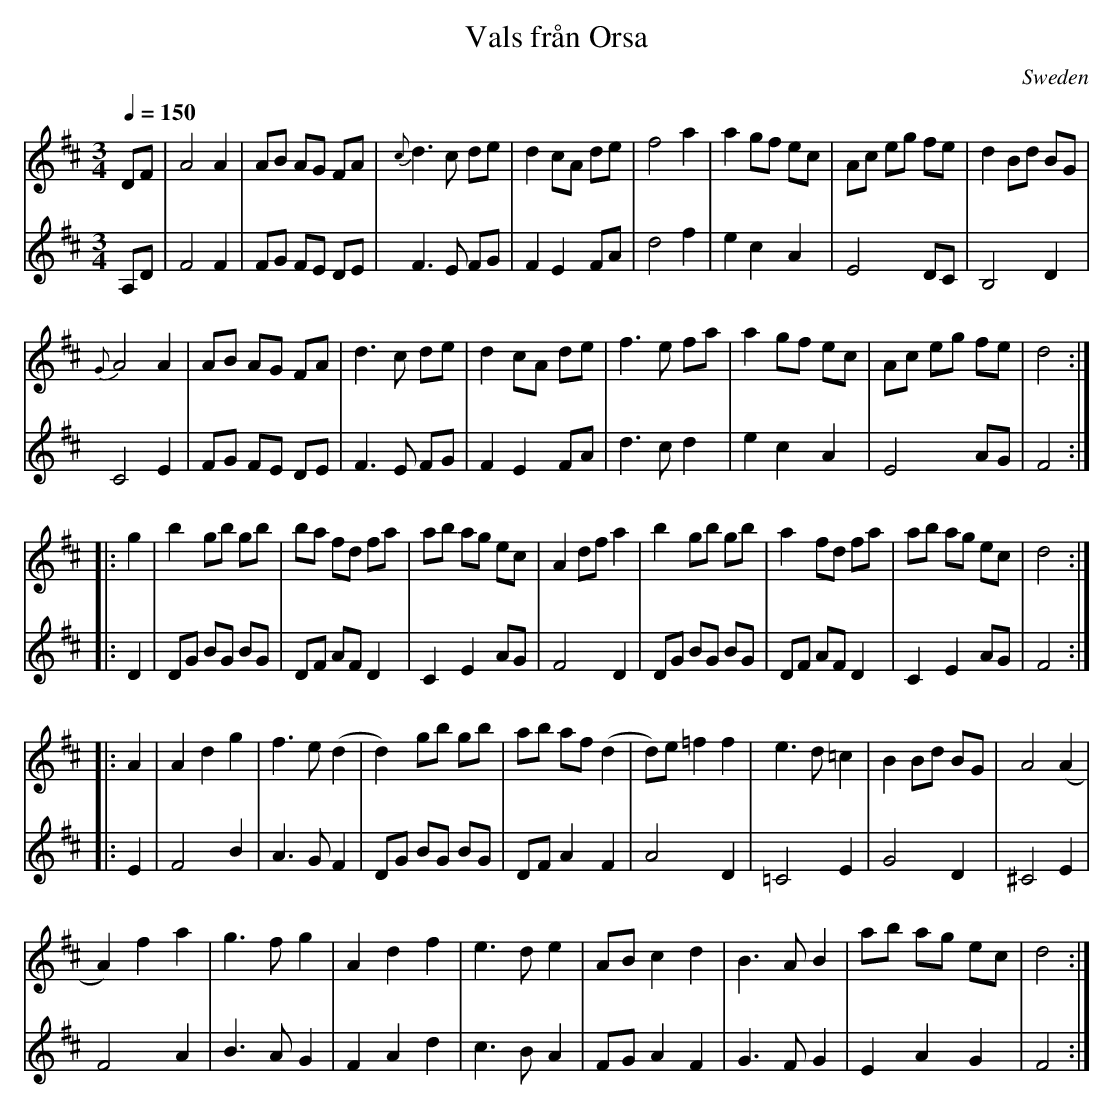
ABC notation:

X:1
T:Vals från Orsa
Q:1/4=150
O:Sweden
M:3/4
K:D
V:1
V:2
V:1
DF|\
A4A2| AB AG FA| {c}d3c de| d2 cA de|\
f4a2| a2 gf ec| Ac eg fe| d2 Bd BG|
{G}A4 A2| AB AG FA| d3c de| d2cA de|\
f3e fa| a2 gf ec| Ac eg fe| d4:|
|: g2|\
b2 gb gb| ba fd fa| ab ag ec| A2 df a2|\
b2gb gb| a2 fd fa| ab ag ec| d4:|
|: A2|\
A2 d2g2| f3e (d2| d2) gb gb| ab af (d2|\
d)e =f2 f2| e3d =c2| B2 Bd BG| A4 (A2|
A2) f2 a2| g3f g2| A2 d2 f2| e3d e2|\
AB c2d2| B3A B2| ab ag ec| d4:|
V:2
A,D|F4F2|FG FE DE| F3E FG |F2E2FA|d4f2|e2 c2 A2|E4DC|B,4 D2|
C4E2|FG FE DE|F3E FG|F2E2FA|d3cd2|e2 c2 A2|E4AG|F4:|
|:D2|DG BG BG|DF AF D2|C2E2AG|F4D2|DG BG BG|DF AF D2|C2E2AG|F4:|
|:E2|F4B2|A3G F2|DG BG BG|DF A2F2|A4D2|=C4E2|G4D2|^C4E2|
F4A2|B3AG2|F2A2d2|c3BA2|FGA2F2|G3FG2|E2A2G2|F4:|
